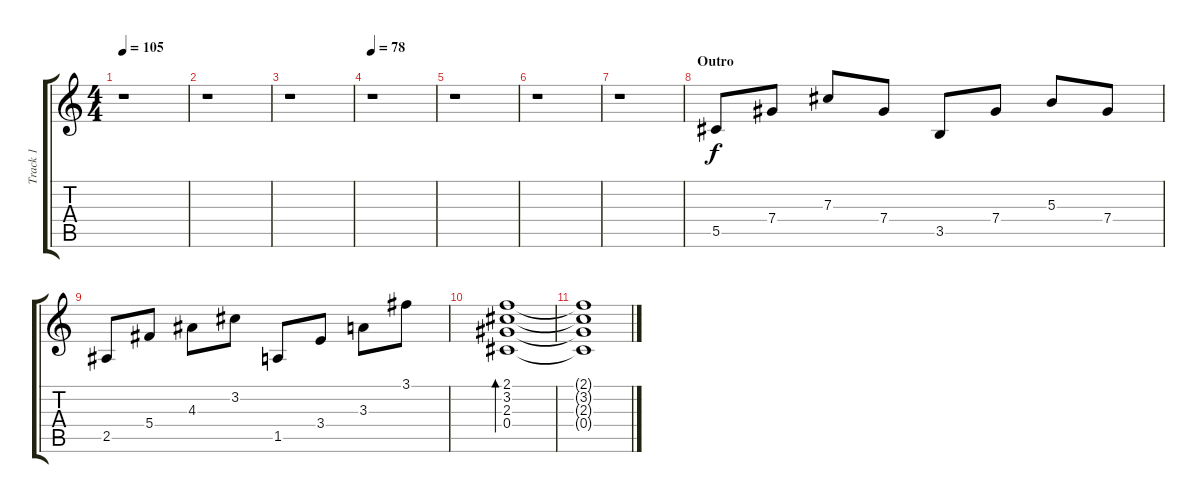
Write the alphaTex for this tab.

\track ("Track 1" "Track 1") {instrument acousticguitarsteel}
\staff {score tabs}
\tuning (Eb4 Bb3 Gb3 Db3 Ab2 Eb2) {hide}
\ts (4 4)
\tempo 105
\clef g2
\ks c
r.1{dy f} |
r.1 |
r.1 |
\tempo 78
r.1 |
r.1 |
r.1 |
r.1 |
\section ("" "Outro")
5.5.8 7.4.8 7.3.8 7.4.8 3.5.8 7.4.8 5.3.8 7.4.8 |
2.5.8 5.4.8 4.3.8 3.2.8 1.5.8 3.4.8 3.3.8 3.1.8 |
(2.1 3.2 2.3 0.4).1{bd 480} |
(2.1{t} 3.2{t} 2.3{t} 0.4{t}).1
